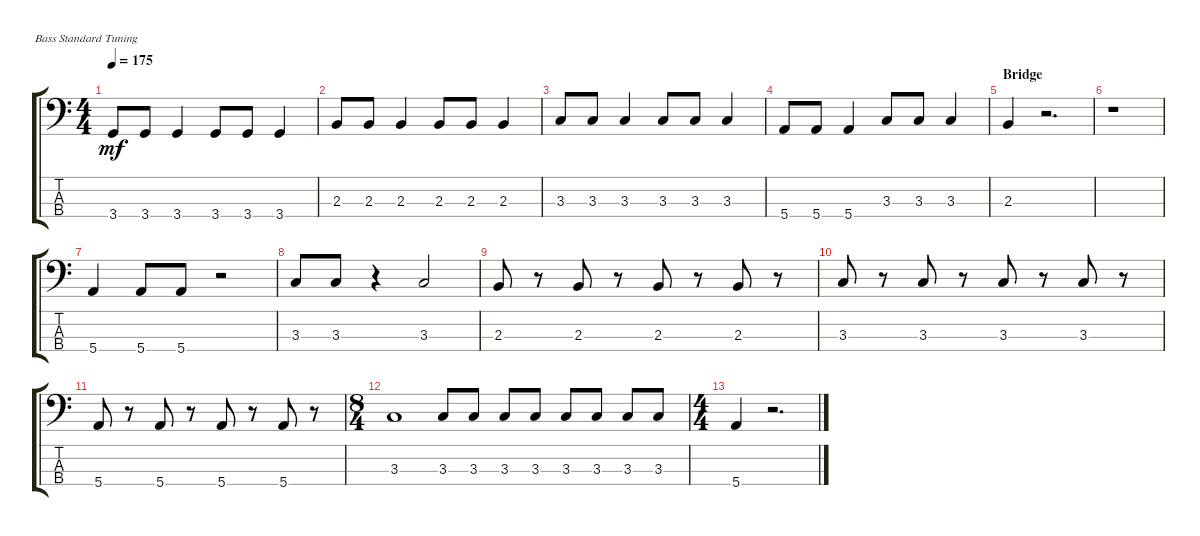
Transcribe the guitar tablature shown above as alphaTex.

\defaultSystemsLayout 4
\bracketExtendMode groupsimilarinstruments
\singleTrackTrackNamePolicy hidden
\multiTrackTrackNamePolicy hidden
\firstSystemTrackNameOrientation horizontal
\otherSystemsTrackNameOrientation horizontal
\track ("Electric Bass" "E-Bass") {solo instrument electricbassfinger}
\staff {score tabs}
\tuning (G2 D2 A1 E1)
\ts (4 4)
\tempo 175
\clef f4
\ks c
3.4.8{dy mf} 3.4.8 3.4.4 3.4.8 3.4.8 3.4.4 |
2.3.8 2.3.8 2.3.4 2.3.8 2.3.8 2.3.4 |
3.3.8 3.3.8 3.3.4 3.3.8 3.3.8 3.3.4 |
5.4.8 5.4.8 5.4.4 3.3.8 3.3.8 3.3.4 |
\section ("" "Bridge")
2.3.4 r.2{d} |
r.1 |
5.4.4 5.4.8 5.4.8 r.2 |
3.3.8 3.3.8 r.4 3.3.2 |
2.3.8 r.8 2.3.8 r.8 2.3.8 r.8 2.3.8 r.8 |
3.3.8 r.8 3.3.8 r.8 3.3.8 r.8 3.3.8 r.8 |
5.4.8 r.8 5.4.8 r.8 5.4.8 r.8 5.4.8 r.8 |
\ts (8 4)
3.3.1 3.3.8 3.3.8 3.3.8 3.3.8 3.3.8 3.3.8 3.3.8 3.3.8 |
\ts (4 4)
5.4.4 r.2{d}
